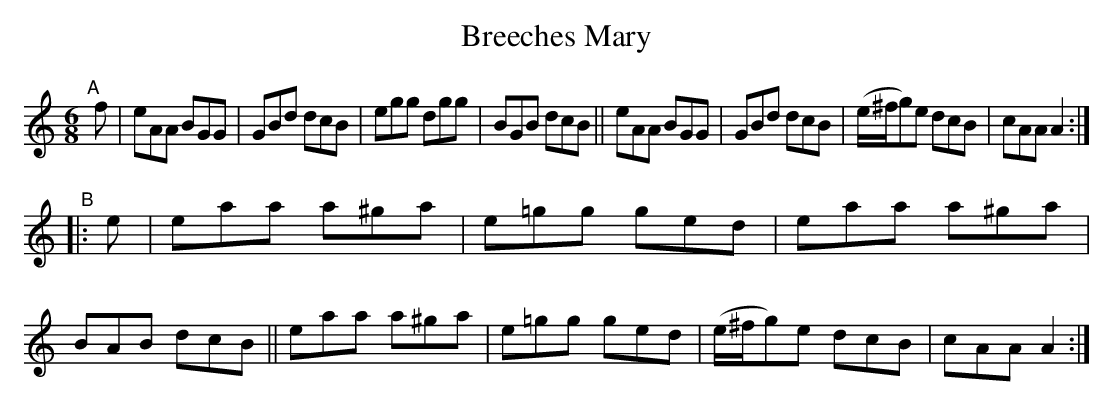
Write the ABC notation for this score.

X:1
T: Breeches Mary
M: 6/8
L: 1/8
K: Am
"^A"[|] f |\
eAA BGG | GBd dcB | egg dgg | BGB dcB ||\
eAA BGG | GBd dcB | (e/^f/g)e dcB | cAA A2 :|
"^B"|: e |\
eaa a^ga | e=gg ged | eaa a^ga | BAB dcB ||\
eaa a^ga | e=gg ged | (e/^f/g)e dcB | cAA A2 :|
